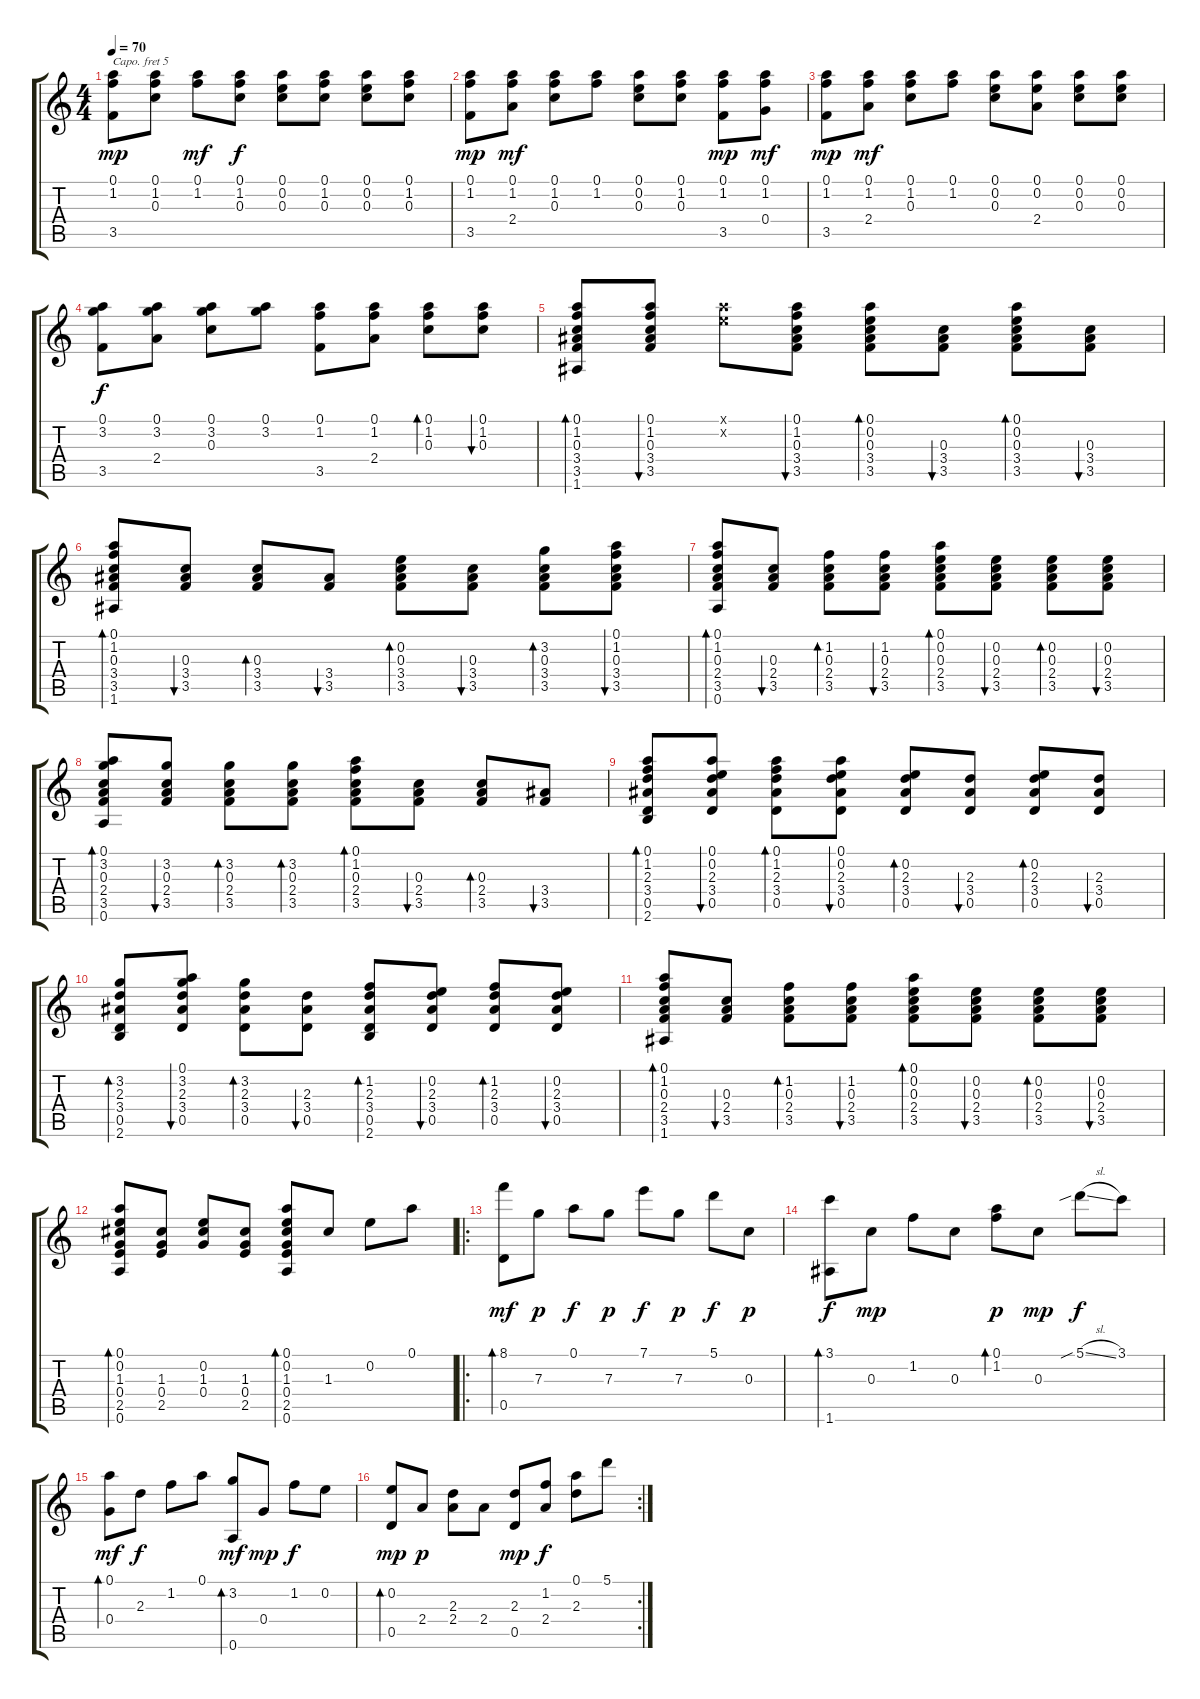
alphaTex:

\track "" {instrument acousticguitarsteel}
\staff {score tabs}
\capo 5
\tuning (E4 B3 G3 D3 A2 E2) {hide}
\ts (4 4)
\tempo 70
\clef g2
\ks c
(0.1 1.2 3.5).8{dy mp} (0.1 1.2 0.3).8 (0.1 1.2).8{dy mf} (0.1 1.2 0.3).8{dy f} (0.1 0.2 0.3).8 (0.1 1.2 0.3).8 (0.1 0.2 0.3).8 (0.1 1.2 0.3).8 |
(0.1 1.2 3.5).8{dy mp} (0.1 1.2 2.4).8{dy mf} (0.1 1.2 0.3).8 (0.1 1.2).8 (0.1 0.2 0.3).8 (0.1 1.2 0.3).8 (0.1 1.2 3.5).8{dy mp} (0.1 1.2 0.4).8{dy mf} |
(0.1 1.2 3.5).8{dy mp} (0.1 1.2 2.4).8{dy mf} (0.1 1.2 0.3).8 (0.1 1.2).8 (0.1 0.2 0.3).8 (0.1 0.2 2.4).8 (0.1 0.2 0.3).8 (0.1 0.2 0.3).8 |
(0.1 3.2 3.5).8{dy f} (0.1 3.2 2.4).8 (0.1 3.2 0.3).8 (0.1 3.2).8 (0.1 1.2 3.5).8 (0.1 1.2 2.4).8 (0.1 1.2 0.3).8{bd 120} (0.1 1.2 0.3).8{bu 60} |
(0.1 1.2 0.3 3.4 3.5 1.6).8{bd 60} (0.1 1.2 0.3 3.4 3.5).8{bu 60} (0.1{x} 0.2{x}).8 (0.1 1.2 0.3 3.4 3.5).8{bu 60} (0.1 0.2 0.3 3.4 3.5).8{bd 60} (0.3 3.4 3.5).8{bu 60} (0.1 0.2 0.3 3.4 3.5).8{bd 60} (0.3 3.4 3.5).8{bu 60} |
(0.1 1.2 0.3 3.4 3.5 1.6).8{bd 60} (0.3 3.4 3.5).8{bu 60} (0.3 3.4 3.5).8{bd 60} (3.4 3.5).8{bu 60} (0.2 0.3 3.4 3.5).8{bd 60} (0.3 3.4 3.5).8{bu 60} (3.2 0.3 3.4 3.5).8{bd 60} (0.1 1.2 0.3 3.4 3.5).8{bu 60} |
(0.1 1.2 0.3 2.4 3.5 0.6).8{bd 60} (0.3 2.4 3.5).8{bu 60} (1.2 0.3 2.4 3.5).8{bd 60} (1.2 0.3 2.4 3.5).8{bu 60} (0.1 0.2 0.3 2.4 3.5).8{bd 60} (0.2 0.3 2.4 3.5).8{bu 60} (0.2 0.3 2.4 3.5).8{bd 60} (0.2 0.3 2.4 3.5).8{bu 60} |
(0.1 3.2 0.3 2.4 3.5 0.6).8{bd 60} (3.2 0.3 2.4 3.5).8{bu 60} (3.2 0.3 2.4 3.5).8{bd 60} (3.2 0.3 2.4 3.5).8{bd 60} (0.1 1.2 0.3 2.4 3.5).8{bd 60} (0.3 2.4 3.5).8{bu 60} (0.3 2.4 3.5).8{bd 60} (3.4 3.5).8{bu 60} |
(0.1 1.2 2.3 3.4 0.5 2.6).8{bd 60} (0.1 0.2 2.3 3.4 0.5).8{bu 60} (0.1 1.2 2.3 3.4 0.5).8{bd 60} (0.1 0.2 2.3 3.4 0.5).8{bu 60} (0.2 2.3 3.4 0.5).8{bd 60} (2.3 3.4 0.5).8{bu 60} (0.2 2.3 3.4 0.5).8{bd 60} (2.3 3.4 0.5).8{bu 60} |
(3.2 2.3 3.4 0.5 2.6).8{bd 60} (0.1 3.2 2.3 3.4 0.5).8{bu 60} (3.2 2.3 3.4 0.5).8{bd 60} (2.3 3.4 0.5).8{bu 60} (1.2 2.3 3.4 0.5 2.6).8{bd 60} (0.2 2.3 3.4 0.5).8{bu 60} (1.2 2.3 3.4 0.5).8{bd 60} (0.2 2.3 3.4 0.5).8{bu 60} |
(0.1 1.2 0.3 2.4 3.5 1.6).8{bd 60} (0.3 2.4 3.5).8{bu 60} (1.2 0.3 2.4 3.5).8{bd 60} (1.2 0.3 2.4 3.5).8{bu 60} (0.1 0.2 0.3 2.4 3.5).8{bd 60} (0.2 0.3 2.4 3.5).8{bu 60} (0.2 0.3 2.4 3.5).8{bd 60} (0.2 0.3 2.4 3.5).8{bu 60} |
(0.1 0.2 1.3 0.4 2.5 0.6).8{bd 120} (1.3 0.4 2.5).8 (0.2 1.3 0.4).8 (1.3 0.4 2.5).8 (0.1 0.2 1.3 0.4 2.5 0.6).8{bd 120} 1.3.8 0.2.8 0.1.8 |
\ro
(8.1 0.5).8{bd 120 dy mf} 7.3.8{dy p} 0.1.8{dy f} 7.3.8{dy p} 7.1.8{dy f} 7.3.8{dy p} 5.1.8{dy f} 0.3.8{dy p} |
(3.1 1.6).8{bd 120 dy f} 0.3.8{dy mp} 1.2.8 0.3.8 (0.1 1.2).8{bd 120 dy p} 0.3.8{dy mp} 5.1{sib sl}.8{dy f} 3.1.8 |
(0.1 0.4).8{bd 120 dy mf} 2.3.8{dy f} 1.2.8 0.1.8 (3.2 0.6).8{bd 120 dy mf} 0.4.8{dy mp} 1.2.8{dy f} 0.2.8 |
\rc 2
(0.2 0.5).8{bd 120 dy mp} 2.4.8{dy p} (2.3 2.4).8 2.4.8 (2.3 0.5).8{dy mp} (1.2 2.4).8{dy f} (0.1 2.3).8 5.1.8
